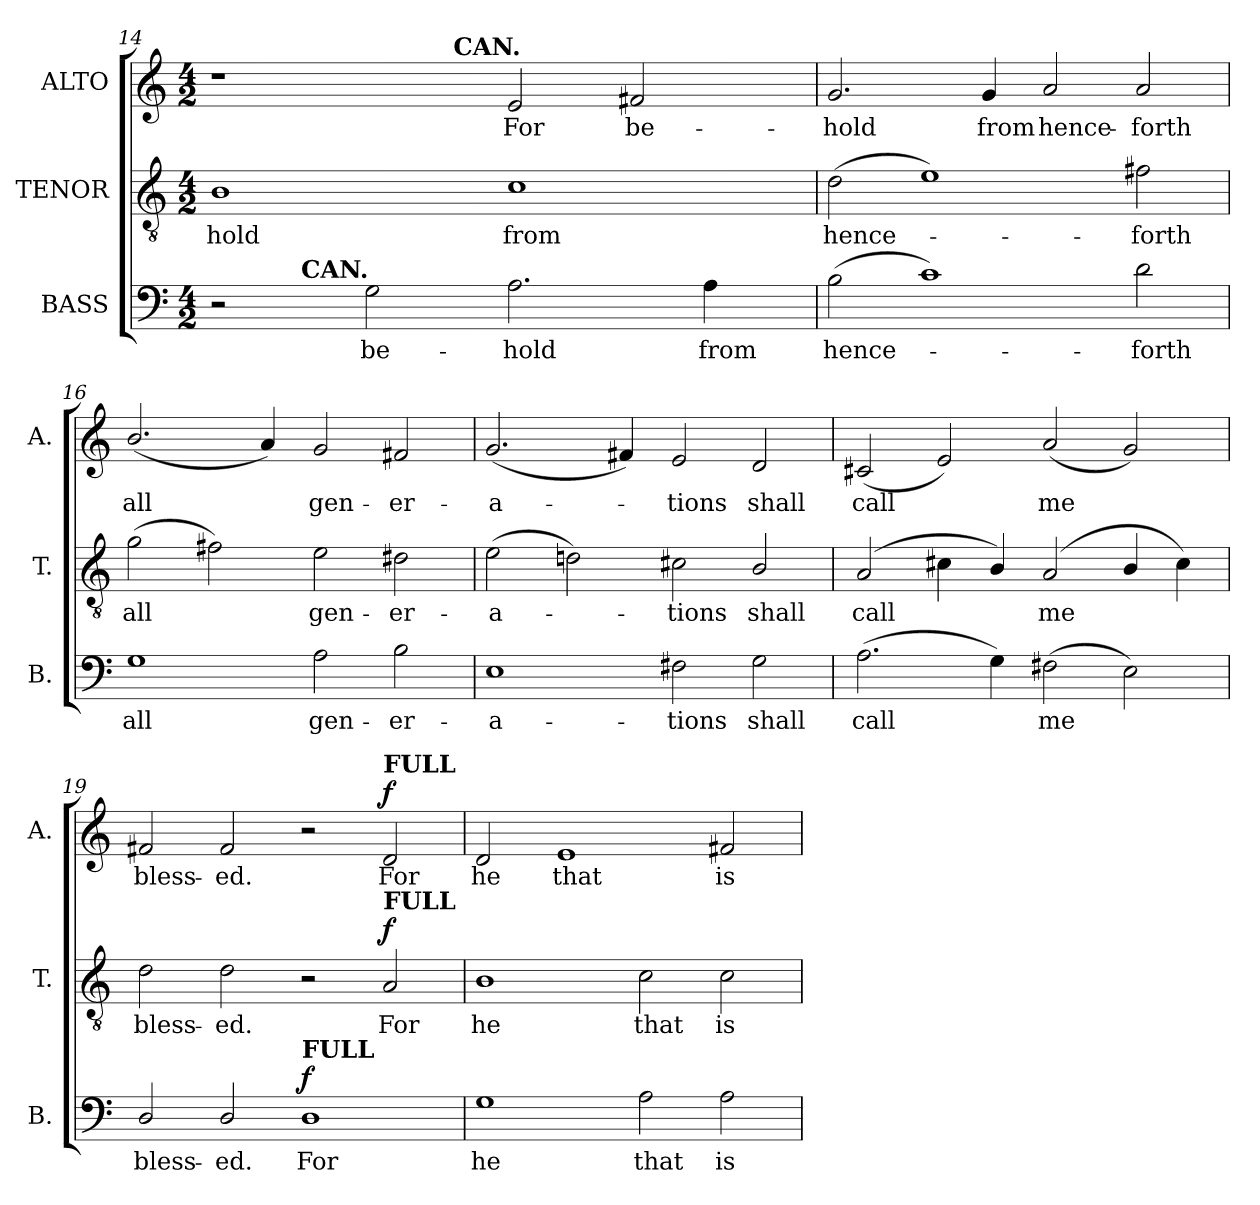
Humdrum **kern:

**kern	**text	**dynam	**kern	**text	**dynam	**kern	**text	**dynam
*part3	*part3	*part3	*part2	*part2	*part2	*part1	*part1	*part1
*staff3	*staff3	*staff3	*staff2	*staff2	*staff2	*staff1	*staff1	*staff1
*I"BASS	*	*	*I"TENOR	*	*	*I"ALTO	*	*
*I'B.	*	*	*I'T.	*	*	*I'A.	*	*
*clefF4	*	*	*clefGv2	*	*	*clefG2	*	*
*	*	*	*ITrd7c12	*	*	*	*	*
*k[]	*	*	*k[]	*	*	*k[]	*	*
*C:	*	*	*C:	*	*	*C:	*	*
*M4/2	*	*	*M4/2	*	*	*M4/2	*	*
=14	=14	=14	=14	=14	=14	=14	=14	=14
!	!	!	!	!LO:LY:b:color=#000000	!	!	!	!
*^	*	*	*	*	*	*^	*	*
2r	8ryy	.	.	1BBi	-hold	.	1r	2ryy	.	.
.	16ryy	.	.	.	.	.	.	.	.	.
.	32ryy	.	.	.	.	.	.	.	.	.
.	256ryy	.	.	.	.	.	.	.	.	.
.	1024ryy	.	.	.	.	.	.	.	.	.
!	!LO:TX:a:B:t=CAN.	!	!	!	!	!	!	!	!	!
.	1ryy	.	.	.	.	.	.	.	.	.
!	!	!LO:LY:b:color=#000000	!	!	!	!	!	!	!	!
2Gi\	.	be-	.	.	.	.	.	4ryy	.	.
.	.	.	.	.	.	.	.	32ryy	.	.
.	.	.	.	.	.	.	.	128.ryy	.	.
!	!	!	!	!	!	!	!	!LO:TX:a:B:t=CAN.	!	!
.	.	.	.	.	.	.	.	1ryy	.	.
!	!	!LO:LY:b:color=#000000	!	!	!	!	!	!	!	!
!	!	!	!	!	!LO:LY:b:color=#000000	!	!	!	!	!
!	!	!	!	!	!	!	!	!	!LO:LY:b:color=#000000	!
2.Ai\	.	-hold	.	1Ci	from	.	2ei/	.	For	.
.	2ryy	.	.	.	.	.	.	.	.	.
!	!	!	!	!	!	!	!	!	!LO:LY:b:color=#000000	!
.	.	.	.	.	.	.	2f#i/	.	be-	.
.	4ryy	.	.	.	.	.	.	.	.	.
!	!	!LO:LY:b:color=#000000	!	!	!	!	!	!	!	!
4Ai\	.	from	.	.	.	.	.	.	.	.
.	.	.	.	.	.	.	.	8ryy	.	.
.	.	.	.	.	.	.	.	16ryy	.	.
.	64ryy	.	.	.	.	.	.	.	.	.
.	.	.	.	.	.	.	.	64ryy	.	.
.	128ryy	.	.	.	.	.	.	.	.	.
.	.	.	.	.	.	.	.	256ryy	.	.
.	512.ryy	.	.	.	.	.	.	.	.	.
*v	*v	*	*	*	*	*	*v	*v	*	*
=15	=15	=15	=15	=15	=15	=15	=15	=15
*^	*	*	*	*	*	*^	*	*
!	!	!LO:LY:b:color=#000000	!	!	!	!	!	!	!	!
*v	*v	*	*	*	*	*	*v	*v	*	*
*^	*	*	*	*	*	*^	*	*
!	!	!	!	!	!LO:LY:b:color=#000000	!	!	!	!	!
*v	*v	*	*	*	*	*	*v	*v	*	*
*^	*	*	*	*	*	*^	*	*
!	!	!	!	!	!	!	!	!	!LO:LY:b:color=#000000	!
*v	*v	*	*	*	*	*	*v	*v	*	*
(2Bi\	hence-	.	(2Di\	hence-	.	2.gi/	-hold	.
1ci)	.	.	1Ei)	.	.	.	.	.
!	!	!	!	!	!	!	!LO:LY:b:color=#000000	!
.	.	.	.	.	.	4gi/	from	.
!	!	!	!	!	!	!	!LO:LY:b:color=#000000	!
.	.	.	.	.	.	2ai/	hence-	.
!	!LO:LY:b:color=#000000	!	!	!	!	!	!	!
!	!	!	!	!LO:LY:b:color=#000000	!	!	!	!
!	!	!	!	!	!	!	!LO:LY:b:color=#000000	!
2di\	-forth	.	2F#i\	-forth	.	2ai/	-forth	.
=16	=16	=16	=16	=16	=16	=16	=16	=16
!	!LO:LY:b:color=#000000	!	!	!	!	!	!	!
!	!	!	!	!LO:LY:b:color=#000000	!	!	!	!
!	!	!	!	!	!	!	!LO:LY:b:color=#000000	!
1Gi	all	.	(2Gi\	all	.	(2.bi/	all	.
.	.	.	2F#i\)	.	.	.	.	.
.	.	.	.	.	.	4ai/)	.	.
!	!LO:LY:b:color=#000000	!	!	!	!	!	!	!
!	!	!	!	!LO:LY:b:color=#000000	!	!	!	!
!	!	!	!	!	!	!	!LO:LY:b:color=#000000	!
2Ai\	gen-	.	2Ei\	gen-	.	2gi/	gen-	.
!	!LO:LY:b:color=#000000	!	!	!	!	!	!	!
!	!	!	!	!LO:LY:b:color=#000000	!	!	!	!
!	!	!	!	!	!	!	!LO:LY:b:color=#000000	!
2Bi\	-er-	.	2D#Xi\	-er-	.	2f#i/	-er-	.
!!LO:PB:g=z
=17	=17	=17	=17	=17	=17	=17	=17	=17
!	!LO:LY:b:color=#000000	!	!	!	!	!	!	!
!	!	!	!	!LO:LY:b:color=#000000	!	!	!	!
!	!	!	!	!	!	!	!LO:LY:b:color=#000000	!
1Ei	-a-	.	(2Ei\	-a-	.	(2.gi/	-a-	.
.	.	.	2Dni\)	.	.	.	.	.
.	.	.	.	.	.	4f#i/)	.	.
!	!LO:LY:b:color=#000000	!	!	!	!	!	!	!
!	!	!	!	!LO:LY:b:color=#000000	!	!	!	!
!	!	!	!	!	!	!	!LO:LY:b:color=#000000	!
2F#i\	-tions	.	2C#Xi\	-tions	.	2ei/	-tions	.
!	!LO:LY:b:color=#000000	!	!	!	!	!	!	!
!	!	!	!	!LO:LY:b:color=#000000	!	!	!	!
!	!	!	!	!	!	!	!LO:LY:b:color=#000000	!
2Gi\	shall	.	2BBi/	shall	.	2di/	shall	.
=18	=18	=18	=18	=18	=18	=18	=18	=18
!	!LO:LY:b:color=#000000	!	!	!	!	!	!	!
!	!	!	!	!LO:LY:b:color=#000000	!	!	!	!
!	!	!	!	!	!	!	!LO:LY:b:color=#000000	!
(2.Ai\	call	.	(2AAi/	call	.	(2c#Xi/	call	.
.	.	.	4C#Xi\	.	.	2ei/)	.	.
4Gi\)	.	.	4BBi/)	.	.	.	.	.
!	!LO:LY:b:color=#000000	!	!	!	!	!	!	!
!	!	!	!	!LO:LY:b:color=#000000	!	!	!	!
!	!	!	!	!	!	!	!LO:LY:b:color=#000000	!
(2F#i\	me	.	(2AAi/	me	.	(2ai/	me	.
2Ei\)	.	.	4BBi/	.	.	2gi/)	.	.
.	.	.	4C#i\)	.	.	.	.	.
=19	=19	=19	=19	=19	=19	=19	=19	=19
!	!LO:LY:b:color=#000000	!	!	!	!	!	!	!
!	!	!	!	!LO:LY:b:color=#000000	!	!	!	!
!	!	!	!	!	!	!	!LO:LY:b:color=#000000	!
2Di/	bless-	.	2Di\	bless-	.	2f#i/	bless-	.
!	!LO:LY:b:color=#000000	!	!	!	!	!	!	!
!	!	!	!	!LO:LY:b:color=#000000	!	!	!	!
!	!	!	!	!	!	!	!LO:LY:b:color=#000000	!
2Di/	-ed.	.	2Di\	-ed.	.	2f#i/	-ed.	.
!LO:TX:a:B:t=FULL	!	!	!	!	!	!	!	!
!	!LO:LY:b:color=#000000	!	!	!	!	!	!	!
1Di	For	f	2r	.	.	2r	.	.
!	!	!	!	!LO:LY:b:color=#000000	!	!	!	!
!	!	!	!	!	!	!LO:TX:a:B:t=FULL	!	!
!	!	!	!LO:TX:a:B:t=FULL	!	!	!	!	!
!	!	!	!	!	!	!	!LO:LY:b:color=#000000	!
.	.	.	2AAi/	For	f	2di/	For	f
=20	=20	=20	=20	=20	=20	=20	=20	=20
!	!LO:LY:b:color=#000000	!	!	!	!	!	!	!
!	!	!	!	!LO:LY:b:color=#000000	!	!	!	!
!	!	!	!	!	!	!	!LO:LY:b:color=#000000	!
1Gi	he	.	1BBi	he	.	2di/	he	.
!	!	!	!	!	!	!	!LO:LY:b:color=#000000	!
.	.	.	.	.	.	1ei	that	.
!	!LO:LY:b:color=#000000	!	!	!	!	!	!	!
!	!	!	!	!LO:LY:b:color=#000000	!	!	!	!
2Ai\	that	.	2Ci\	that	.	.	.	.
!	!LO:LY:b:color=#000000	!	!	!	!	!	!	!
!	!	!	!	!LO:LY:b:color=#000000	!	!	!	!
!	!	!	!	!	!	!	!LO:LY:b:color=#000000	!
2Ai\	is	.	2Ci\	is	.	2f#i/	is	.
=	=	=	=	=	=	=	=	=
*-	*-	*-	*-	*-	*-	*-	*-	*-
